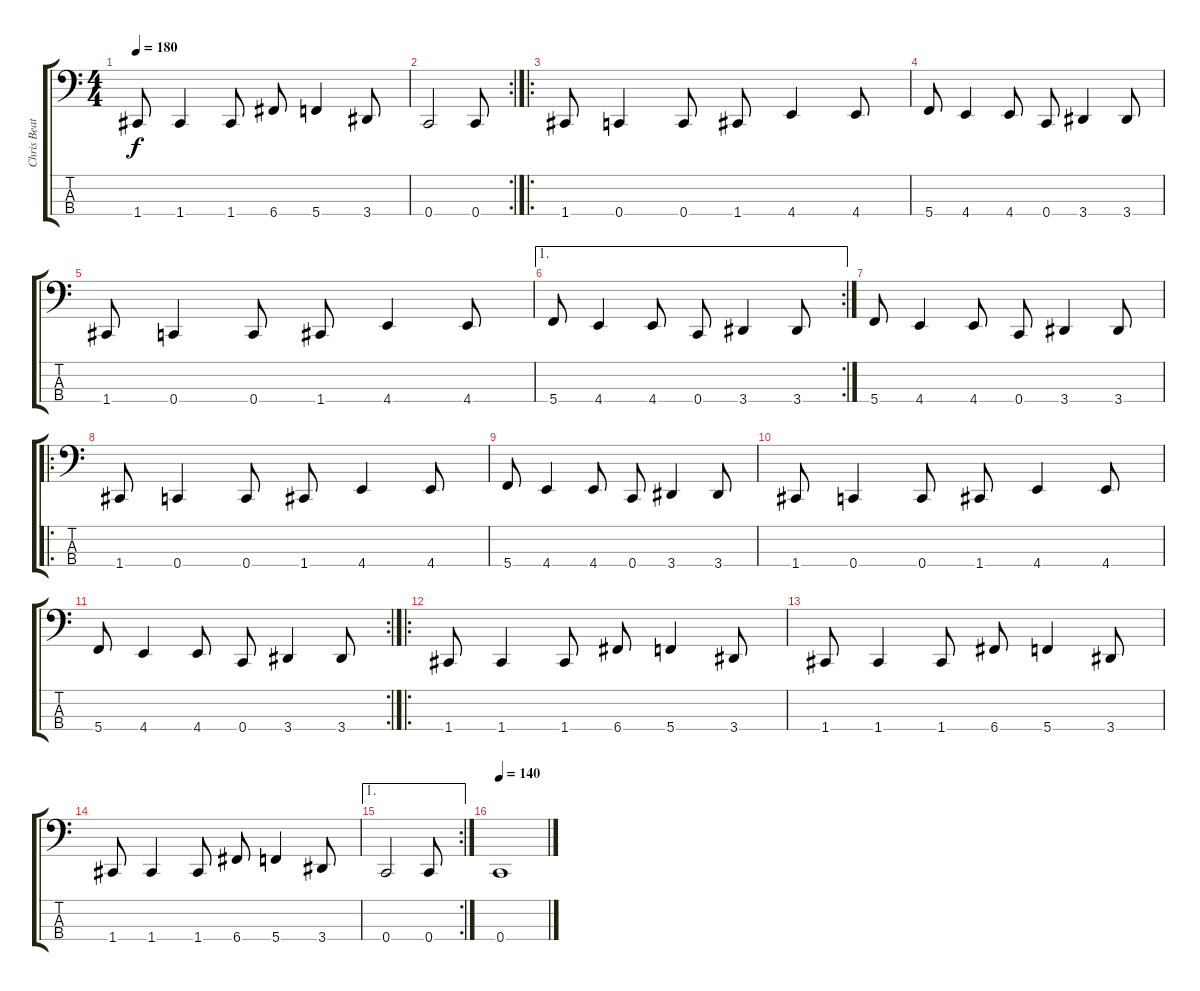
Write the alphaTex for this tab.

\track ("Chris Beattie" "Chris Beat") {instrument electricbasspick}
\staff {score tabs}
\tuning (F2 C2 G1 C1) {hide}
\ts (4 4)
\tempo 180
\clef f4
\ks c
1.4.8{dy f} 1.4.4 1.4.8 6.4.8 5.4.4 3.4.8 |
\rc 2
0.4.2 0.4.8 |
\ro
1.4.8 0.4.4 0.4.8 1.4.8 4.4.4 4.4.8 |
5.4.8 4.4.4 4.4.8 0.4.8 3.4.4 3.4.8 |
1.4.8 0.4.4 0.4.8 1.4.8 4.4.4 4.4.8 |
\ae 1
\rc 2
5.4.8 4.4.4 4.4.8 0.4.8 3.4.4 3.4.8 |
5.4.8 4.4.4 4.4.8 0.4.8 3.4.4 3.4.8 |
\ro
1.4.8 0.4.4 0.4.8 1.4.8 4.4.4 4.4.8 |
5.4.8 4.4.4 4.4.8 0.4.8 3.4.4 3.4.8 |
1.4.8 0.4.4 0.4.8 1.4.8 4.4.4 4.4.8 |
\rc 2
5.4.8 4.4.4 4.4.8 0.4.8 3.4.4 3.4.8 |
\ro
1.4.8 1.4.4 1.4.8 6.4.8 5.4.4 3.4.8 |
1.4.8 1.4.4 1.4.8 6.4.8 5.4.4 3.4.8 |
1.4.8 1.4.4 1.4.8 6.4.8 5.4.4 3.4.8 |
\ae 1
\rc 2
0.4.2 0.4.8 |
\tempo 145
\tempo 140
0.4.1
